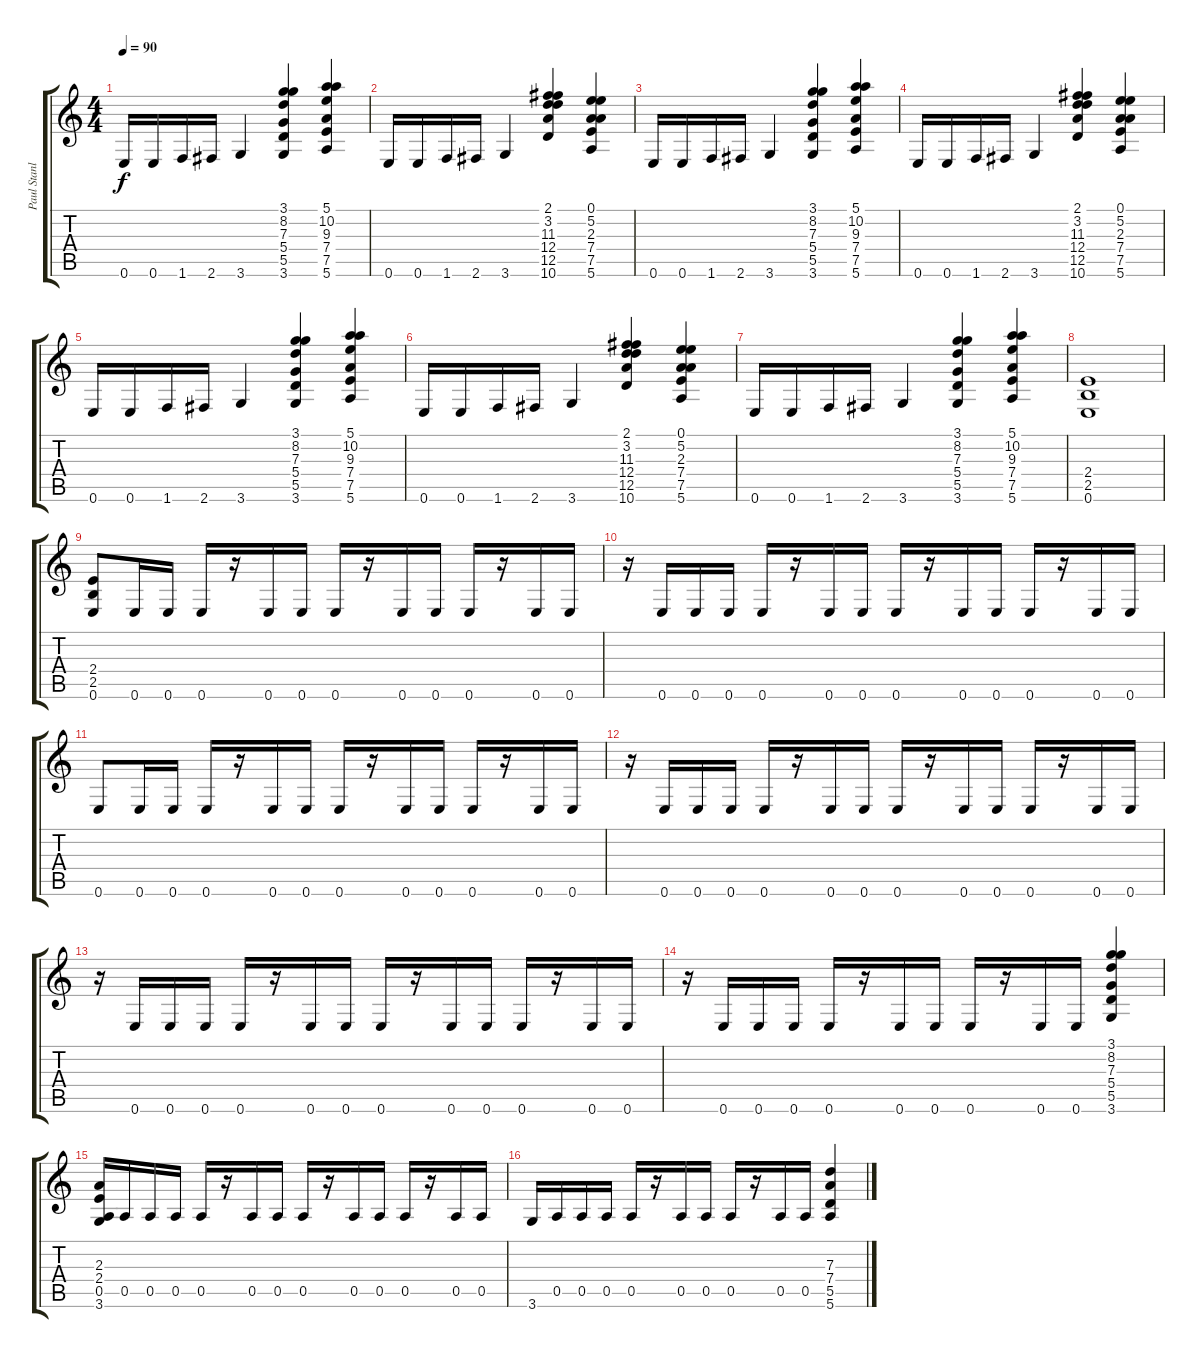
\track ("Paul Stanley" "Paul Stanl") {instrument distortionguitar}
\staff {score tabs}
\tuning (E4 B3 G3 D3 A2 E2) {hide}
\ts (4 4)
\tempo 90
\clef g2
\ks c
0.6.16{dy f} 0.6.16 1.6.16 2.6.16 3.6.4 (3.1 8.2 7.3 5.4 5.5 3.6).4 (5.1 10.2 9.3 7.4 7.5 5.6).4 |
0.6.16 0.6.16 1.6.16 2.6.16 3.6.4 (2.1 3.2 11.3 12.4 12.5 10.6).4 (0.1 5.2 2.3 7.4 7.5 5.6).4 |
0.6.16 0.6.16 1.6.16 2.6.16 3.6.4 (3.1 8.2 7.3 5.4 5.5 3.6).4 (5.1 10.2 9.3 7.4 7.5 5.6).4 |
0.6.16 0.6.16 1.6.16 2.6.16 3.6.4 (2.1 3.2 11.3 12.4 12.5 10.6).4 (0.1 5.2 2.3 7.4 7.5 5.6).4 |
0.6.16 0.6.16 1.6.16 2.6.16 3.6.4 (3.1 8.2 7.3 5.4 5.5 3.6).4 (5.1 10.2 9.3 7.4 7.5 5.6).4 |
0.6.16 0.6.16 1.6.16 2.6.16 3.6.4 (2.1 3.2 11.3 12.4 12.5 10.6).4 (0.1 5.2 2.3 7.4 7.5 5.6).4 |
0.6.16 0.6.16 1.6.16 2.6.16 3.6.4 (3.1 8.2 7.3 5.4 5.5 3.6).4 (5.1 10.2 9.3 7.4 7.5 5.6).4 |
(2.4 2.5 0.6).1 |
(2.4 2.5 0.6).8 0.6.16 0.6.16 0.6.16 r.16 0.6.16 0.6.16 0.6.16 r.16 0.6.16 0.6.16 0.6.16 r.16 0.6.16 0.6.16 |
r.16 0.6.16 0.6.16 0.6.16 0.6.16 r.16 0.6.16 0.6.16 0.6.16 r.16 0.6.16 0.6.16 0.6.16 r.16 0.6.16 0.6.16 |
0.6.8 0.6.16 0.6.16 0.6.16 r.16 0.6.16 0.6.16 0.6.16 r.16 0.6.16 0.6.16 0.6.16 r.16 0.6.16 0.6.16 |
r.16 0.6.16 0.6.16 0.6.16 0.6.16 r.16 0.6.16 0.6.16 0.6.16 r.16 0.6.16 0.6.16 0.6.16 r.16 0.6.16 0.6.16 |
r.16 0.6.16 0.6.16 0.6.16 0.6.16 r.16 0.6.16 0.6.16 0.6.16 r.16 0.6.16 0.6.16 0.6.16 r.16 0.6.16 0.6.16 |
r.16 0.6.16 0.6.16 0.6.16 0.6.16 r.16 0.6.16 0.6.16 0.6.16 r.16 0.6.16 0.6.16 (3.1 8.2 7.3 5.4 5.5 3.6).4 |
(2.3 2.4 0.5 3.6).16 0.5.16 0.5.16 0.5.16 0.5.16 r.16 0.5.16 0.5.16 0.5.16 r.16 0.5.16 0.5.16 0.5.16 r.16 0.5.16 0.5.16 |
3.6.16 0.5.16 0.5.16 0.5.16 0.5.16 r.16 0.5.16 0.5.16 0.5.16 r.16 0.5.16 0.5.16 (7.3 7.4 5.5 5.6).4
